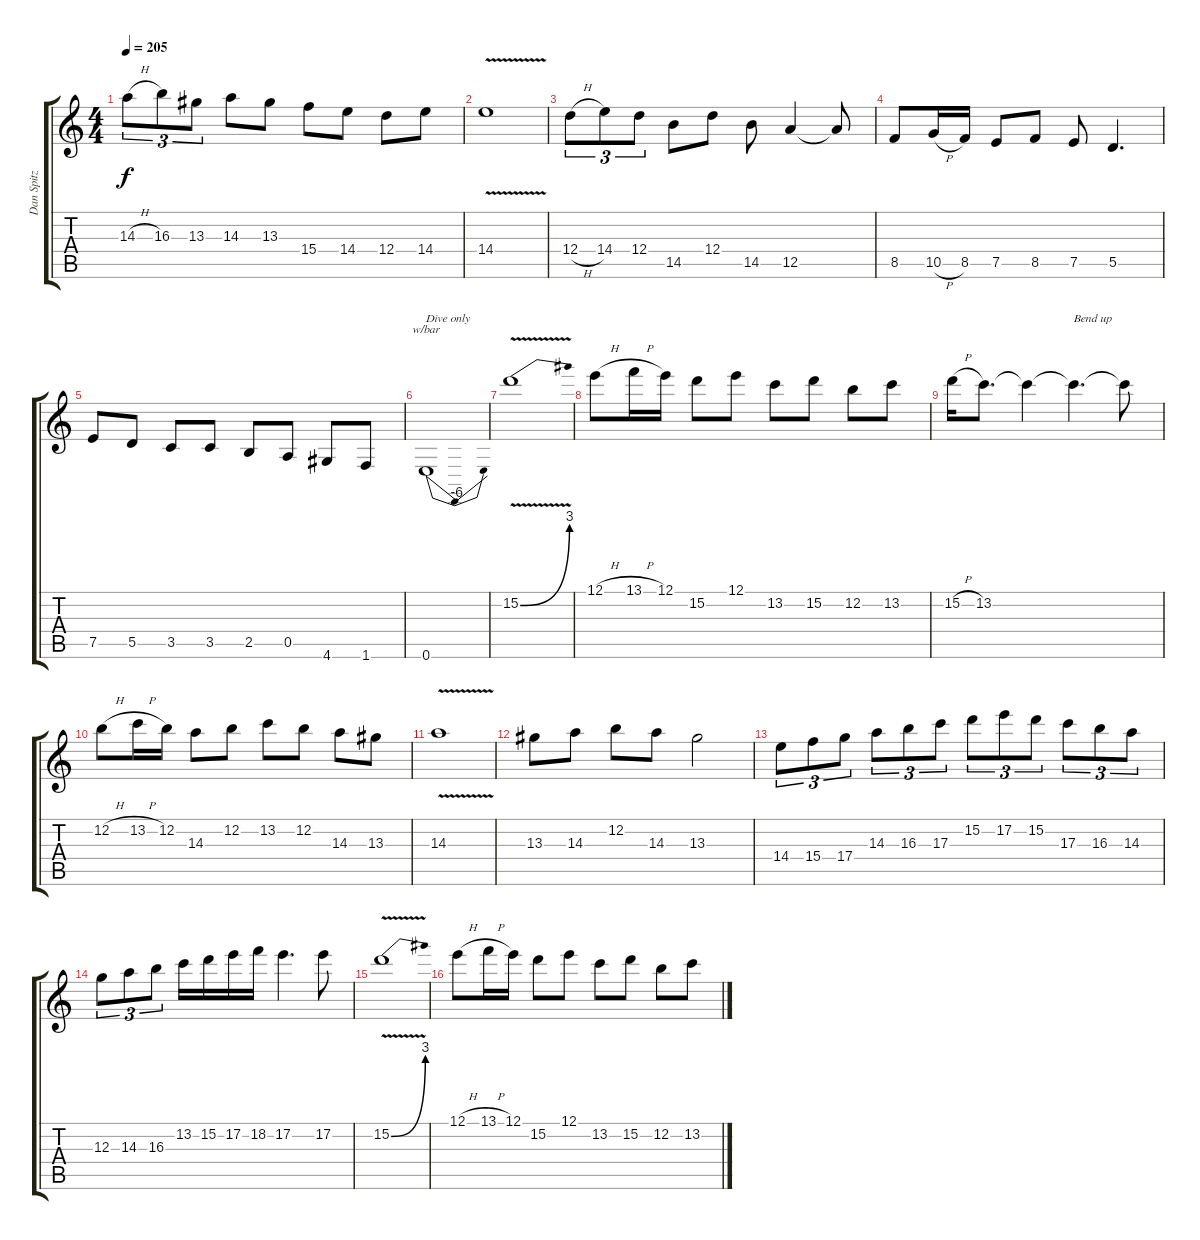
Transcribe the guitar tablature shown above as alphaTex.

\track ("Dan Spitz" "Dan Spitz") {instrument distortionguitar}
\staff {score tabs}
\tuning (E4 B3 G3 D3 A2 E2) {hide}
\ts (4 4)
\tempo 205
\clef g2
\ks c
14.3{h}.8{tu (3 2) dy f} 16.3.8{tu (3 2)} 13.3.8{tu (3 2)} 14.3.8 13.3.8 15.4.8 14.4.8 12.4.8 14.4.8 |
14.4{v}.1 |
12.4{h}.8{tu (3 2)} 14.4.8{tu (3 2)} 12.4.8{tu (3 2)} 14.5.8 12.4.8 14.5.8 12.5.4 12.5{t}.8 |
8.5.8 10.5{h}.16 8.5.16 7.5.8 8.5.8 7.5.8 5.5.4{d} |
7.5.8 5.5.8 3.5.8 3.5.8 2.5.8 0.5.8 4.6.8 1.6.8 |
0.6.1{tbe (dip default 0 0 30 -24 60 0) txt "Dive only"} |
15.2{be (bend 0 0 60 12) v}.1 |
12.1{h}.8 13.1{h}.16 12.1.16 15.2.8 12.1.8 13.2.8 15.2.8 12.2.8 13.2.8 |
15.2{h}.16 13.2.8{d} 13.2{t}.4 13.2{t}.4{d txt "Bend up"} 13.2{t}.8 |
12.2{h}.8 13.2{h}.16 12.2.16 14.3.8 12.2.8 13.2.8 12.2.8 14.3.8 13.3.8 |
14.3{v}.1 |
13.3.8 14.3.8 12.2.8 14.3.8 13.3.2 |
14.4.8{tu (3 2)} 15.4.8{tu (3 2)} 17.4.8{tu (3 2)} 14.3.8{tu (3 2)} 16.3.8{tu (3 2)} 17.3.8{tu (3 2)} 15.2.8{tu (3 2)} 17.2.8{tu (3 2)} 15.2.8{tu (3 2)} 17.3.8{tu (3 2)} 16.3.8{tu (3 2)} 14.3.8{tu (3 2)} |
12.3.8{tu (3 2)} 14.3.8{tu (3 2)} 16.3.8{tu (3 2)} 13.2.16 15.2.16 17.2.16 18.2.16 17.2.4{d} 17.2.8 |
15.2{be (bend 0 0 60 12) v}.1 |
12.1{h}.8 13.1{h}.16 12.1.16 15.2.8 12.1.8 13.2.8 15.2.8 12.2.8 13.2.8
